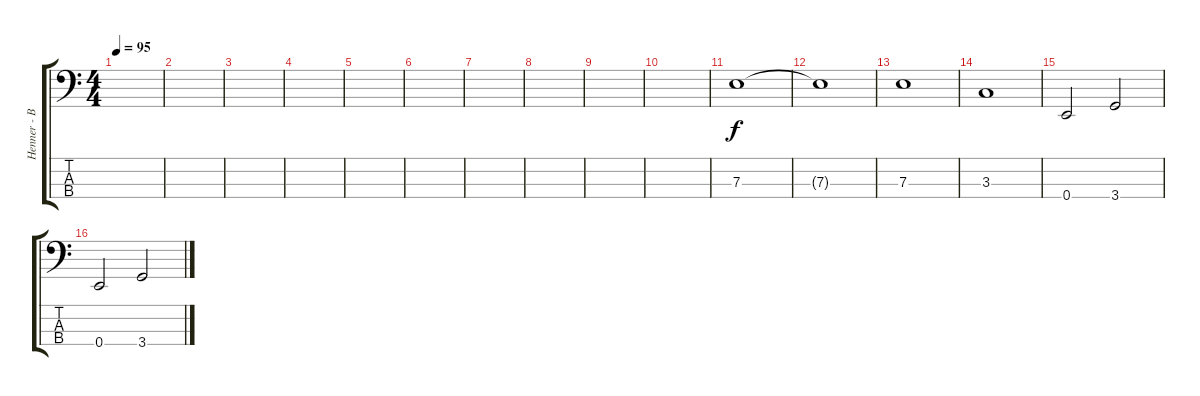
\track ("Henner - Bass" "Henner - B") {instrument electricbassfinger}
\staff {score tabs}
\tuning (G2 D2 A1 E1) {hide}
\ts (4 4)
\tempo 95
\clef f4
\ks c
|
|
|
|
|
|
|
|
|
|
7.3.1 |
7.3{t}.1 |
7.3.1 |
3.3.1 |
0.4.2 3.4.2 |
0.4.2 3.4.2
